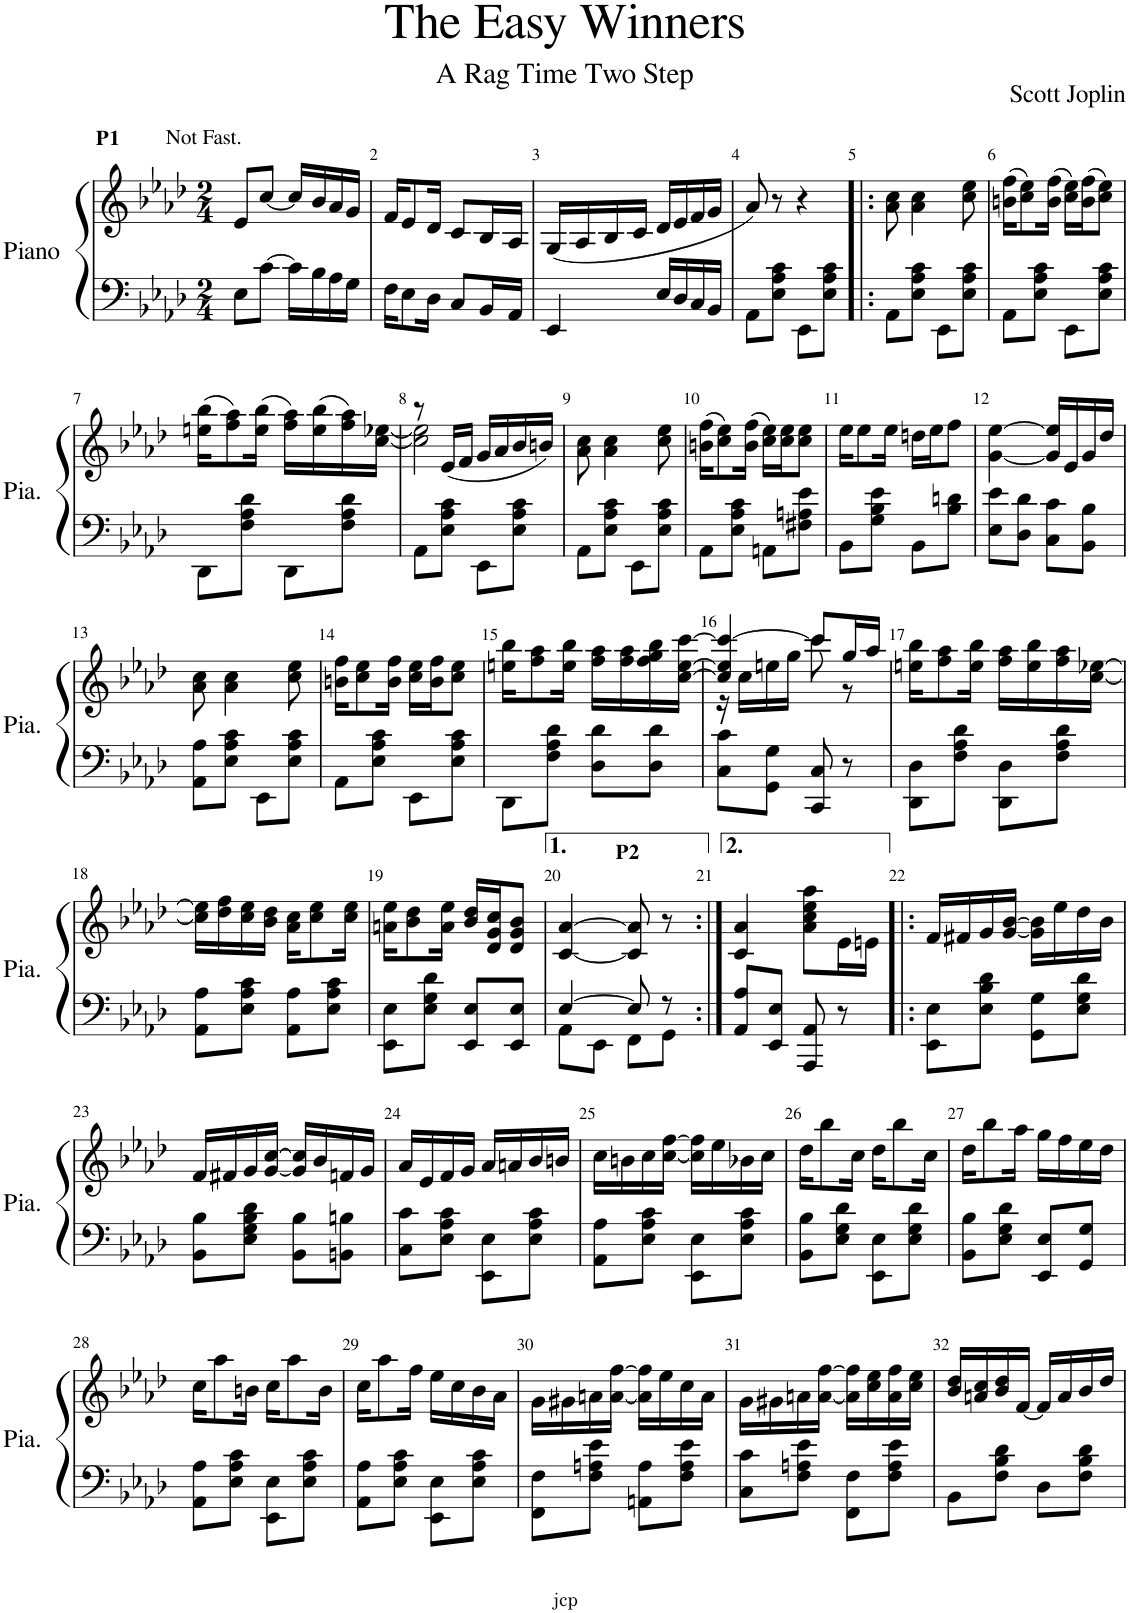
**kern	**kern
*part1	*part1
*staff2	*staff1
*I"Piano	*
*I'Pia.	*
*clefF4	*clefG2
*k[b-e-a-d-]	*k[b-e-a-d-]
*M2/4	*M2/4
=1	=1
!	!LO:TX:a:B:t=P1
!	!LO:TX:a:t=Not Fast.
8E-\L	8e-/L
[8c\J	[8cc/J
16c\LL]	16cc/LL]
16B-\	16b-/
16A-\	16a-/
16G\JJ	16g/JJ
=2	=2
16F\KL	16f/KL
8E-\	8e-/
16D-\Jk	16d-/Jk
8C/L	8c/L
16BB-/L	16B-/L
16AA-/JJ	16A-/JJ
=3	=3
4EE-/	(16G/LL
.	16A-/
.	16B-/
.	16c/JJ
16E-/LL	16d-/LL
16D-/	16e-/
16C/	16f/
16BB-/JJ	16g/JJ
=4	=4
8AA-\L	8a-/)
8E-\ 8A-\ 8c\J	8r
8EE-\L	4r
8E-\ 8A-\ 8c\J	.
=5!|:	=5!|:
8AA-\L	8a-\ 8cc\
8E-\ 8A-\ 8c\J	4a-\ 4cc\
8EE-\L	.
8E-\ 8A-\ 8c\J	8cc\ 8ee-\
=6	=6
8AA-\L	(16bn\ 16ff\KL
.	8cc\ 8ee-\)
8E-\ 8A-\ 8c\J	.
.	(16b\ 16ff\Jk
8EE-\L	16cc\ 16ee-\LL)
.	(16b\ 16ff\J
8E-\ 8A-\ 8c\J	8cc\ 8ee-\J)
!!LO:LB:g=z
=7	=7
8DD-\L	(16een\ 16bb-\KL
.	8ff\ 8aa-\)
8F\ 8A-\ 8d-\J	.
.	(16ee\ 16bb-\Jk
8DD-\L	16ff\ 16aa-\LL)
.	(16ee\ 16bb-\
8F\ 8A-\ 8d-\J	16ff\ 16aa-\)
.	[16cc\ [16ee-X\JJ
=8	=8
*	*^
8AA-\L	8r	2cc\] 2ee-\]
8E-\ 8A-\ 8c\J	(<16e-/LL	.
.	16f/JJ	.
8EE-\L	16g/LL	.
.	16a-/	.
8E-\ 8A-\ 8c\J	16b-/	.
.	16bn/JJ)	.
*	*v	*v
=9	=9
8AA-\L	8a-\ 8cc\
8E-\ 8A-\ 8c\J	4a-\ 4cc\
8EE-\L	.
8E-\ 8A-\ 8c\J	8cc\ 8ee-\
=10	=10
8AA-\L	(16bn\ 16ff\KL
.	8cc\ 8ee-\)
8E-\ 8A-\ 8c\J	.
.	(16b\ 16ff\Jk
8AAn\L	16cc\ 16ee-\LL)
.	16cc\ 16ee-\J
8F#X\ 8An\ 8e-\J	8cc\ 8ee-\J
=11	=11
8BB-\L	16ee-\KL
.	8ee-\
8G\ 8B-\ 8e-\J	.
.	16ee-\Jk
8BB-\L	16ddn\LL
.	16ee-\J
8B-\ 8dn\J	8ff\J
=12	=12
8E-\ 8e-\L	[4g\ [4ee-\
8D-\ 8d-\J	.
8C\ 8c\L	16g/] 16ee-/]LL
.	16e-/
8BB-\ 8B-\J	16g/
.	16dd-/JJ
!!LO:LB:g=z
=13	=13
8AA-\ 8A-\L	8a-\ 8cc\
8E-\ 8A-\ 8c\J	4a-\ 4cc\
8EE-\L	.
8E-\ 8A-\ 8c\J	8cc\ 8ee-\
=14	=14
8AA-\L	16bn\ 16ff\KL
.	8cc\ 8ee-\
8E-\ 8A-\ 8c\J	.
.	16b\ 16ff\Jk
8EE-\L	16cc\ 16ee-\LL
.	16b\ 16ff\J
8E-\ 8A-\ 8c\J	8cc\ 8ee-\J
=15	=15
8DD-\L	16een\ 16bb-\KL
.	8ff\ 8aa-\
8F\ 8A-\ 8d-\J	.
.	16ee\ 16bb-\Jk
8D-\ 8d-\L	16ff\ 16aa-\LL
.	16ff\ 16aa-\
8D-\ 8d-\J	16ff\ 16gg\ 16bb-\
.	[16cc\ [16ee\ [16ccc\JJ
=16	=16
*	*^
8C\ 8c\L	4cc/] 4ee/] 4ccc/_	16r
.	.	16cc\LL
8GG\ 8G\J	.	16een\
.	.	16gg\JJ
8CC/ 8C/	8ccc/L]	8ccc\
8r	16gg/L	8r
.	16aa-/JJ	.
*	*v	*v
=17	=17
8DD-\ 8D-\L	16een\ 16bb-\KL
.	8ff\ 8aa-\
8F\ 8A-\ 8d-\J	.
.	16ee\ 16bb-\Jk
8DD-\ 8D-\L	16ff\ 16aa-\LL
.	16ee\ 16bb-\
8F\ 8A-\ 8d-\J	16ff\ 16aa-\
.	[16cc\ [16ee-X\JJ
!!LO:LB:g=z
=18	=18
8AA-\ 8A-\L	16cc\] 16ee-\]LL
.	16dd-\ 16ff\
8E-\ 8A-\ 8c\J	16cc\ 16ee-\
.	16b-\ 16dd-\JJ
8AA-\ 8A-\L	16a-\ 16cc\KL
.	8cc\ 8ee-\
8E-\ 8A-\ 8c\J	.
.	16cc\ 16ee-\Jk
=19	=19
8EE-\ 8E-\L	16an\ 16ee-\KL
.	8b-\ 8dd-\
8E-\ 8G\ 8d-\J	.
.	16a\ 16ee-\Jk
8EE-/ 8E-/L	16b-/ 16dd-/LL
.	16d-/ 16g/ 16cc/J
8EE-/ 8E-/J	8d-/ 8g/ 8b-/J
=20	=20
*^	*
[4E-/	8AA-\L	[4c/ [4a-/
.	8EE-\J	.
8E-/]	8FF\L	8c/] 8a-/]
8r	8GG\J	8r
=21:|!	=21:|!	=21:|!
!	!	!LO:TX:a:B:t=P2
*v	*v	*
8AA-/ 8A-/L	4c/ 4a-/
8EE-/ 8E-/J	.
8AAA-/ 8AA-/	8a-\ 8cc\ 8ee-\ 8aa-\L
8r	16e-\L
.	16en\JJ
=22!|:	=22!|:
8EE-\ 8E-\L	16f/LL
.	16f#X/
8E-\ 8B-\ 8d-\J	16g/
.	[16g/ [16b-/JJ
8GG\ 8G\L	16g\] 16b-\]LL
.	16ee-\
8E-\ 8G\ 8d-\J	16dd-\
.	16b-\JJ
!!LO:LB:g=z
=23	=23
8BB-\ 8B-\L	16f/LL
.	16f#X/
8E-\ 8G\ 8B-\ 8d-\J	16g/
.	[16g/ [16cc/JJ
8BB-\ 8B-\L	16g/] 16cc/]LL
.	16b-/
8BBn\ 8Bn\J	16fn/
.	16g/JJ
=24	=24
8C\ 8c\L	16a-/LL
.	16e-/
8E-\ 8A-\ 8c\J	16f/
.	16g/JJ
8EE-\ 8E-\L	16a-/LL
.	16an/
8E-\ 8A-\ 8c\J	16b-/
.	16bn/JJ
=25	=25
8AA-\ 8A-\L	16cc\LL
.	16bn\
8E-\ 8A-\ 8c\J	16cc\
.	[16cc\ [16ff\JJ
8EE-\ 8E-\L	16cc\] 16ff\]LL
.	16ee-\
8E-\ 8A-\ 8c\J	16b-X\
.	16cc\JJ
=26	=26
8BB-\ 8B-\L	16dd-\KL
.	8bb-\
8E-\ 8G\ 8d-\J	.
.	16cc\Jk
8EE-\ 8E-\L	16dd-\KL
.	8bb-\
8E-\ 8G\ 8d-\J	.
.	16cc\Jk
=27	=27
8BB-\ 8B-\L	16dd-\KL
.	8bb-\
8E-\ 8G\ 8d-\J	.
.	16aa-\Jk
8EE-/ 8E-/L	16gg\LL
.	16ff\
8GG/ 8G/J	16ee-\
.	16dd-\JJ
!!LO:LB:g=z
=28	=28
8AA-\ 8A-\L	16cc\KL
.	8aa-\
8E-\ 8A-\ 8c\J	.
.	16bn\Jk
8EE-\ 8E-\L	16cc\KL
.	8aa-\
8E-\ 8A-\ 8c\J	.
.	16b\Jk
=29	=29
8AA-\ 8A-\L	16cc\KL
.	8aa-\
8E-\ 8A-\ 8c\J	.
.	16ff\Jk
8EE-\ 8E-\L	16ee-\LL
.	16cc\
8E-\ 8A-\ 8c\J	16b-\
.	16a-\JJ
=30	=30
8FF\ 8F\L	16g\LL
.	16g#X\
8F\ 8An\ 8e-\J	16an\
.	[16a\ [16ff\JJ
8AAn\ 8A\L	16a\] 16ff\]LL
.	16ee-\
8F\ 8A\ 8e-\J	16cc\
.	16a\JJ
=31	=31
8C\ 8c\L	16g\LL
.	16g#X\
8F\ 8An\ 8e-\J	16an\
.	[16a\ [16ff\JJ
8FF\ 8F\L	16a\] 16ff\]LL
.	16cc\ 16ee-\
8F\ 8A\ 8e-\J	16a\ 16ff\
.	16cc\ 16ee-\JJ
=32	=32
8BB-\L	16b-/ 16dd-/LL
.	16an/ 16cc/
8F\ 8B-\ 8d-\J	16b-/ 16dd-/
.	[16f/JJ
8D-\L	16f/LL]
.	16a/
8F\ 8B-\ 8d-\J	16b-/
.	16dd-/JJ
=	=
*-	*-
